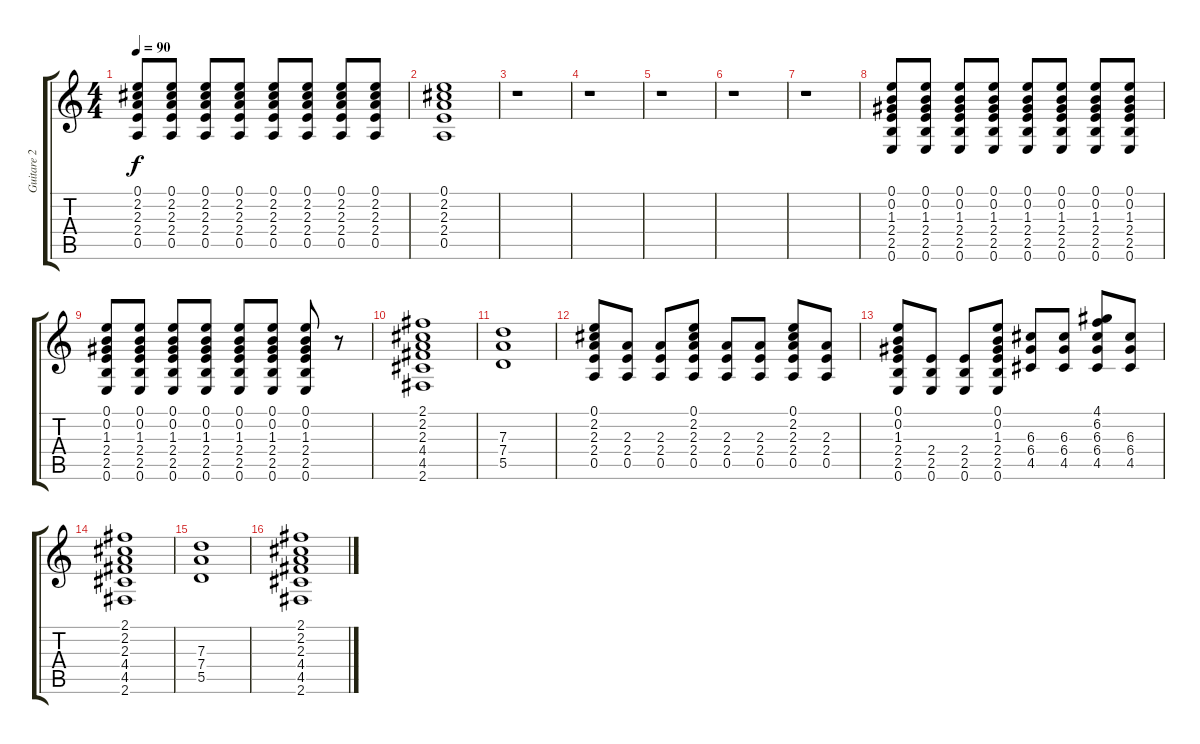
\track ("Guitare 2" "Guitare 2") {instrument distortionguitar}
\staff {score tabs}
\tuning (E4 B3 G3 D3 A2 E2) {hide}
\ts (4 4)
\tempo 90
\clef g2
\ks c
(0.1 2.2 2.3 2.4 0.5).8{dy f} (0.1 2.2 2.3 2.4 0.5).8 (0.1 2.2 2.3 2.4 0.5).8 (0.1 2.2 2.3 2.4 0.5).8 (0.1 2.2 2.3 2.4 0.5).8 (0.1 2.2 2.3 2.4 0.5).8 (0.1 2.2 2.3 2.4 0.5).8 (0.1 2.2 2.3 2.4 0.5).8 |
(0.1 2.2 2.3 2.4 0.5).1 |
r.1 |
r.1 |
r.1 |
r.1 |
r.1 |
(0.1 0.2 1.3 2.4 2.5 0.6).8 (0.1 0.2 1.3 2.4 2.5 0.6).8 (0.1 0.2 1.3 2.4 2.5 0.6).8 (0.1 0.2 1.3 2.4 2.5 0.6).8 (0.1 0.2 1.3 2.4 2.5 0.6).8 (0.1 0.2 1.3 2.4 2.5 0.6).8 (0.1 0.2 1.3 2.4 2.5 0.6).8 (0.1 0.2 1.3 2.4 2.5 0.6).8 |
(0.1 0.2 1.3 2.4 2.5 0.6).8 (0.1 0.2 1.3 2.4 2.5 0.6).8 (0.1 0.2 1.3 2.4 2.5 0.6).8 (0.1 0.2 1.3 2.4 2.5 0.6).8 (0.1 0.2 1.3 2.4 2.5 0.6).8 (0.1 0.2 1.3 2.4 2.5 0.6).8 (0.1 0.2 1.3 2.4 2.5 0.6).8 r.8 |
(2.1 2.2 2.3 4.4 4.5 2.6).1 |
(7.3 7.4 5.5).1 |
(0.1 2.2 2.3 2.4 0.5).8 (2.3 2.4 0.5).8 (2.3 2.4 0.5).8 (0.1 2.2 2.3 2.4 0.5).8 (2.3 2.4 0.5).8 (2.3 2.4 0.5).8 (0.1 2.2 2.3 2.4 0.5).8 (2.3 2.4 0.5).8 |
(0.1 0.2 1.3 2.4 2.5 0.6).8 (2.4 2.5 0.6).8 (2.4 2.5 0.6).8 (0.1 0.2 1.3 2.4 2.5 0.6).8 (6.3 6.4 4.5).8 (6.3 6.4 4.5).8 (4.1 6.2 6.3 6.4 4.5).8 (6.3 6.4 4.5).8 |
(2.1 2.2 2.3 4.4 4.5 2.6).1 |
(7.3 7.4 5.5).1 |
(2.1 2.2 2.3 4.4 4.5 2.6).1
